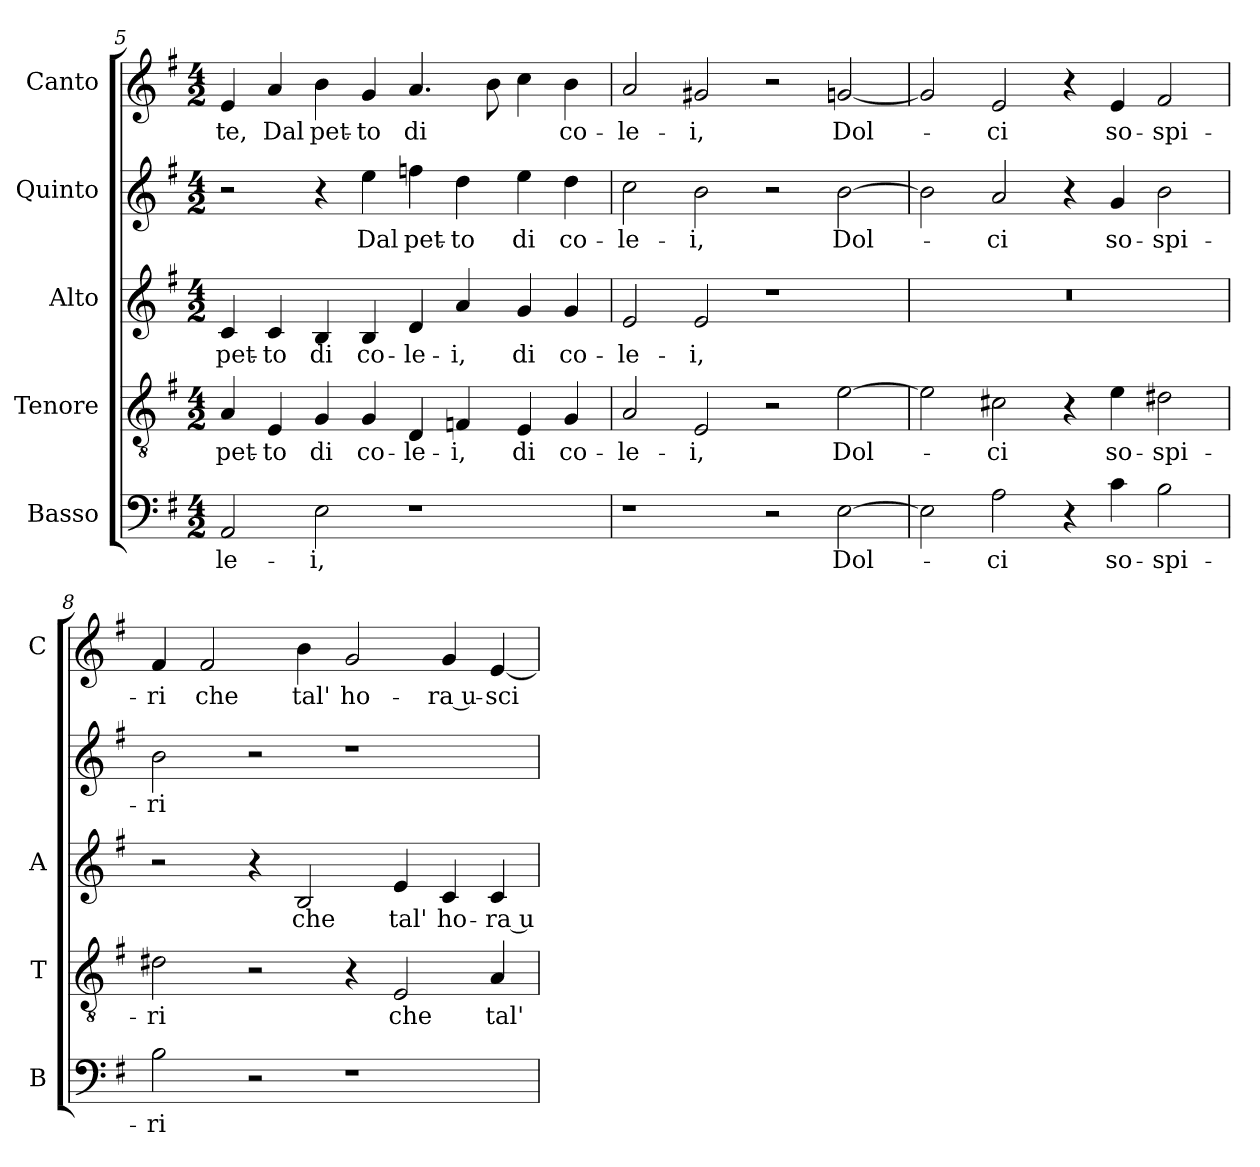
**kern	**text	**kern	**text	**kern	**text	**kern	**text	**kern	**text
*part5	*part5	*part4	*part4	*part3	*part3	*part2	*part2	*part1	*part1
*staff5	*staff5	*staff4	*staff4	*staff3	*staff3	*staff2	*staff2	*staff1	*staff1
*I"Basso	*	*I"Tenore	*	*I"Alto	*	*I"Quinto	*	*I"Canto	*
*I'B	*	*I'T	*	*I'A	*	*	*	*I'C	*
!!LO:LB:g=z
*clefF4	*	*clefGv2	*	*clefG2	*	*clefG2	*	*clefG2	*
*k[f#]	*	*k[f#]	*	*k[f#]	*	*k[f#]	*	*k[f#]	*
*G:	*	*G:	*	*G:	*	*G:	*	*G:	*
*M4/2	*	*M4/2	*	*M4/2	*	*M4/2	*	*M4/2	*
=5	=5	=5	=5	=5	=5	=5	=5	=5	=5
!	!LO:LY:b	!	!	!	!	!	!	!	!
!	!	!	!LO:LY:b	!	!	!	!	!	!
!	!	!	!	!	!LO:LY:b	!	!	!	!
!	!	!	!	!	!	!	!	!	!LO:LY:b
2AA/	-le-	4A/	pet-	4c/	pet-	2r	.	4e/	-te,
!	!	!	!LO:LY:b	!	!	!	!	!	!
!	!	!	!	!	!LO:LY:b	!	!	!	!
!	!	!	!	!	!	!	!	!	!LO:LY:b
.	.	4E/	-to	4c/	-to	.	.	4a/	Dal
!	!LO:LY:b	!	!	!	!	!	!	!	!
!	!	!	!LO:LY:b	!	!	!	!	!	!
!	!	!	!	!	!LO:LY:b	!	!	!	!
!	!	!	!	!	!	!	!	!	!LO:LY:b
2E\	-i,	4G/	di	4B/	di	4r	.	4b\	pet-
!	!	!	!LO:LY:b	!	!	!	!	!	!
!	!	!	!	!	!LO:LY:b	!	!	!	!
!	!	!	!	!	!	!	!LO:LY:b	!	!
!	!	!	!	!	!	!	!	!	!LO:LY:b
.	.	4G/	co-	4B/	co-	4ee\	Dal	4g/	-to
!	!	!	!LO:LY:b	!	!	!	!	!	!
!	!	!	!	!	!LO:LY:b	!	!	!	!
!	!	!	!	!	!	!	!LO:LY:b	!	!
!	!	!	!	!	!	!	!	!	!LO:LY:b
1r	.	4D/	-le-	4d/	-le-	4ffn\	pet-	4.a/	di
!	!	!	!LO:LY:b	!	!	!	!	!	!
!	!	!	!	!	!LO:LY:b	!	!	!	!
!	!	!	!	!	!	!	!LO:LY:b	!	!
.	.	4Fn/	-i,	4a/	-i,	4dd\	-to	.	.
.	.	.	.	.	.	.	.	8b\	.
!	!	!	!LO:LY:b	!	!	!	!	!	!
!	!	!	!	!	!LO:LY:b	!	!	!	!
!	!	!	!	!	!	!	!LO:LY:b	!	!
.	.	4E/	di	4g/	di	4ee\	di	4cc\	.
!	!	!	!LO:LY:b	!	!	!	!	!	!
!	!	!	!	!	!LO:LY:b	!	!	!	!
!	!	!	!	!	!	!	!LO:LY:b	!	!
!	!	!	!	!	!	!	!	!	!LO:LY:b
.	.	4G/	co-	4g/	co-	4dd\	co-	4b\	co-
=6	=6	=6	=6	=6	=6	=6	=6	=6	=6
!	!	!	!LO:LY:b	!	!	!	!	!	!
!	!	!	!	!	!LO:LY:b	!	!	!	!
!	!	!	!	!	!	!	!LO:LY:b	!	!
!	!	!	!	!	!	!	!	!	!LO:LY:b
1r	.	2A/	-le-	2e/	-le-	2cc\	-le-	2a/	-le-
!	!	!	!LO:LY:b	!	!	!	!	!	!
!	!	!	!	!	!LO:LY:b	!	!	!	!
!	!	!	!	!	!	!	!LO:LY:b	!	!
!	!	!	!	!	!	!	!	!	!LO:LY:b
.	.	2E/	-i,	2e/	-i,	2b\	-i,	2g#X/	-i,
2r	.	2r	.	1r	.	2r	.	2r	.
!	!LO:LY:b	!	!	!	!	!	!	!	!
!	!	!	!LO:LY:b	!	!	!	!	!	!
!	!	!	!	!	!	!	!LO:LY:b	!	!
!	!	!	!	!	!	!	!	!	!LO:LY:b
[2E\	Dol-	[2e\	Dol-	.	.	[2b\	Dol-	[2gn/	Dol-
=7	=7	=7	=7	=7	=7	=7	=7	=7	=7
2E\]	.	2e\]	.	0r	.	2b\]	.	2g/]	.
!	!LO:LY:b	!	!	!	!	!	!	!	!
!	!	!	!LO:LY:b	!	!	!	!	!	!
!	!	!	!	!	!	!	!LO:LY:b	!	!
!	!	!	!	!	!	!	!	!	!LO:LY:b
2A\	-ci	2c#X\	-ci	.	.	2a/	-ci	2e/	-ci
4r	.	4r	.	.	.	4r	.	4r	.
!	!LO:LY:b	!	!	!	!	!	!	!	!
!	!	!	!LO:LY:b	!	!	!	!	!	!
!	!	!	!	!	!	!	!LO:LY:b	!	!
!	!	!	!	!	!	!	!	!	!LO:LY:b
4c\	so-	4e\	so-	.	.	4g/	so-	4e/	so-
!	!LO:LY:b	!	!	!	!	!	!	!	!
!	!	!	!LO:LY:b	!	!	!	!	!	!
!	!	!	!	!	!	!	!LO:LY:b	!	!
!	!	!	!	!	!	!	!	!	!LO:LY:b
2B\	-spi-	2d#X\	-spi-	.	.	2b\	-spi-	2f#/	-spi-
=8	=8	=8	=8	=8	=8	=8	=8	=8	=8
!	!LO:LY:b	!	!	!	!	!	!	!	!
!	!	!	!LO:LY:b	!	!	!	!	!	!
!	!	!	!	!	!	!	!LO:LY:b	!	!
!	!	!	!	!	!	!	!	!	!LO:LY:b
2B\	-ri	2d#X\	-ri	2r	.	2b\	-ri	4f#/	-ri
!	!	!	!	!	!	!	!	!	!LO:LY:b
.	.	.	.	.	.	.	.	2f#/	che
2r	.	2r	.	4r	.	2r	.	.	.
!	!	!	!	!	!LO:LY:b	!	!	!	!
!	!	!	!	!	!	!	!	!	!LO:LY:b
.	.	.	.	2B/	che	.	.	4b\	tal'
!	!	!	!	!	!	!	!	!	!LO:LY:b
1r	.	4r	.	.	.	1r	.	2g/	ho-
!	!	!	!LO:LY:b	!	!	!	!	!	!
!	!	!	!	!	!LO:LY:b	!	!	!	!
.	.	2E/	che	4e/	tal'	.	.	.	.
!	!	!	!	!	!LO:LY:b	!	!	!	!
!	!	!	!	!	!	!	!	!	!LO:LY:b
.	.	.	.	4c/	ho-	.	.	4g/	-ra u-
!	!	!	!LO:LY:b	!	!	!	!	!	!
!	!	!	!	!	!LO:LY:b	!	!	!	!
!	!	!	!	!	!	!	!	!	!LO:LY:b
.	.	4A/	tal'	4c/	-ra u-	.	.	[4e/	-sci-
=	=	=	=	=	=	=	=	=	=
*-	*-	*-	*-	*-	*-	*-	*-	*-	*-
